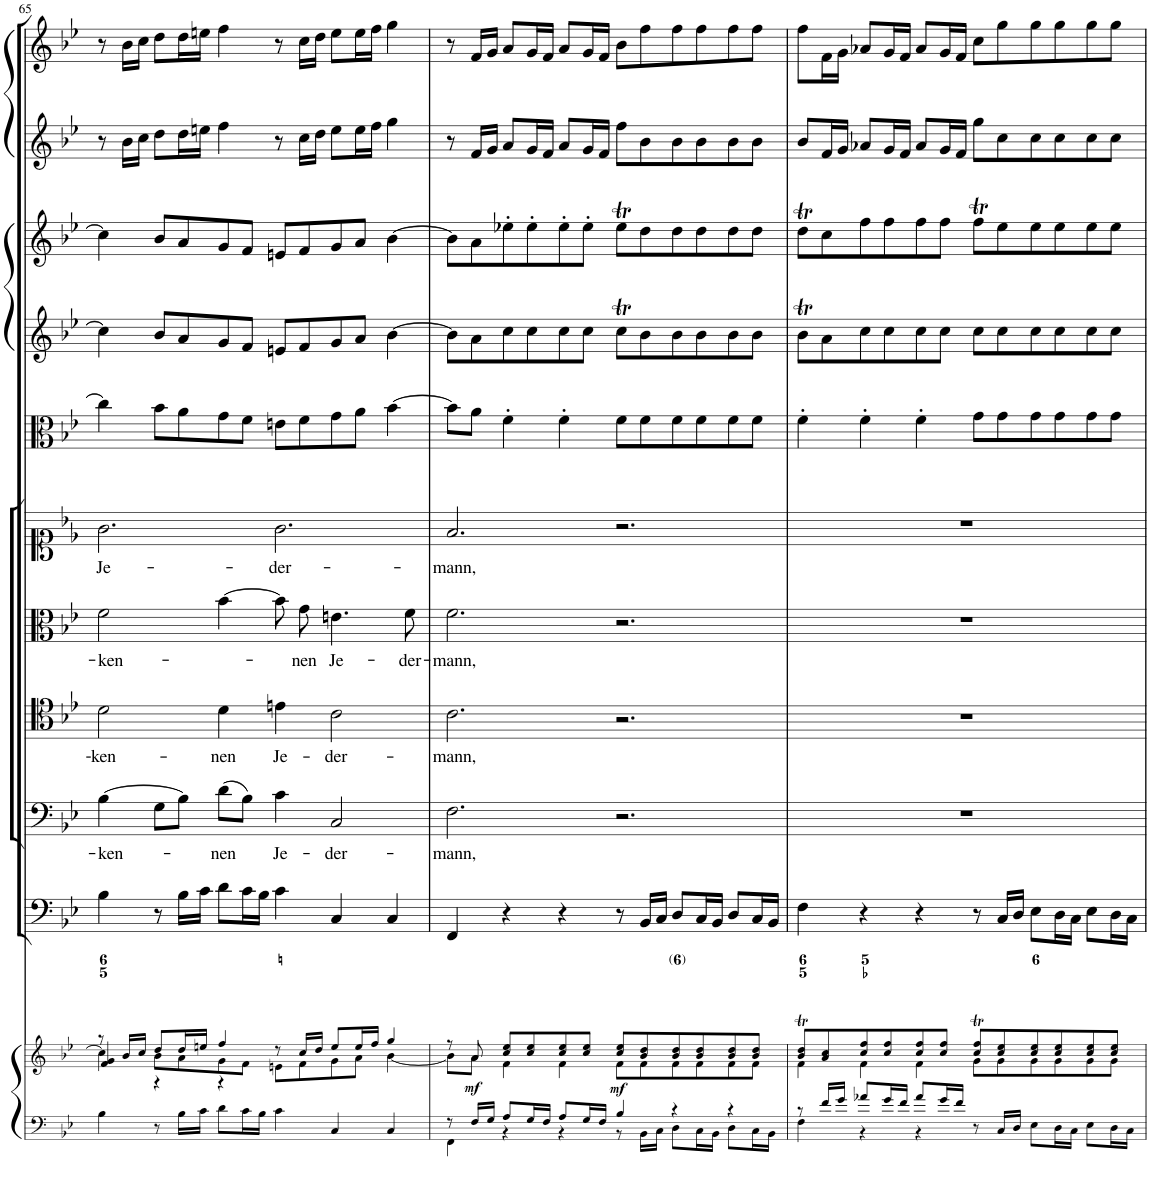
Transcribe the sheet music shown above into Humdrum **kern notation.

**kern	**kern	**dynam	**kern	**kern	**text	**kern	**text	**kern	**text	**kern	**text	**kern	**kern	**kern	**kern	**kern
*part11	*part11	*part11	*part10	*part9	*part9	*part8	*part8	*part7	*part7	*part6	*part6	*part5	*part4	*part3	*part2	*part1
*staff12	*staff11	*staff11/12	*staff10	*staff9	*staff9	*staff8	*staff8	*staff7	*staff7	*staff6	*staff6	*staff5	*staff4	*staff3	*staff2	*staff1
*I"Piano reduction	*	*	*I"Continuo	*I"Basso	*	*I"Tenore	*	*I"Alto	*	*I"Soprano Corno col Soprano	*	*I"Viola	*I"Violino II	*I"Violino I	*I"Oboe II	*I"Oboe I
*I'Pno	*	*	*	*	*	*	*	*	*	*	*	*I'Vla	*I'Vln	*I'Vln	*I'Ob	*I'Ob
!!LO:PB:g=z
*clefF4	*clefG2	*	*clefF4	*clefF4	*	*clefC4	*	*clefC3	*	*clefC1	*	*clefC3	*clefG2	*clefG2	*clefG2	*clefG2
*k[b-e-]	*k[b-e-]	*	*k[b-e-]	*k[b-e-]	*	*k[b-e-]	*	*k[b-e-]	*	*k[b-e-]	*	*k[b-e-]	*k[b-e-]	*k[b-e-]	*k[b-e-]	*k[b-e-]
*M6/4	*M6/4	*	*M6/4	*M6/4	*	*M6/4	*	*M6/4	*	*M6/4	*	*M6/4	*M6/4	*M6/4	*M6/4	*M6/4
=65	=65	=65	=65	=65	=65	=65	=65	=65	=65	=65	=65	=65	=65	=65	=65	=65
*	*^	*	*	*	*	*	*	*	*	*	*	*	*	*	*	*
*	*	*^	*	*	*	*	*	*	*	*	*	*	*	*	*	*	*
!	!	!	!	!	!	!	!LO:LY:b	!	!LO:LY:b	!	!LO:LY:b	!	!LO:LY:b	!	!	!	!	!
4B-\	8r	4cc\]	4f/ 4g/	.	4B-\	[4B-\	-ken-	2d\	-ken-	2f\	-ken-	2.g\	Je-	4cc\]	4cc\]	4cc\]	8r	8r
.	16b-/LL	.	.	.	.	.	.	.	.	.	.	.	.	.	.	.	16b-\LL	16b-\LL
.	16cc/JJ	.	.	.	.	.	.	.	.	.	.	.	.	.	.	.	16cc\JJ	16cc\JJ
8r	8dd/L	8b-\L	4r	.	8r	8G\L	.	.	.	.	.	.	.	8b-\L	8b-/L	8b-/L	8dd\L	8dd\L
16B-\LL	16dd/L	8a\	.	.	16B-\LL	8B-\J]	.	.	.	.	.	.	.	8a\	8a/	8a/	16dd\L	16dd\L
16c\JJ	16een/JJ	.	.	.	16c\JJ	.	.	.	.	.	.	.	.	.	.	.	16een\JJ	16een\JJ
!	!	!	!	!	!	!	!LO:LY:b	!	!LO:LY:b	!	!	!	!	!	!	!	!	!
8d\L	4ff/	8g\	4r	.	8d\L	(8d\L	-nen	4d\	-nen	[4b-\	.	.	.	8g\	8g/	8g/	4ff\	4ff\
16c\L	.	8f\J	.	.	16c\L	8B-\J)	.	.	.	.	.	.	.	8f\J	8f/J	8f/J	.	.
16B-\JJ	.	.	.	.	16B-\JJ	.	.	.	.	.	.	.	.	.	.	.	.	.
!	!	!	!	!	!	!	!LO:LY:b	!	!LO:LY:b	!	!	!	!LO:LY:b	!	!	!	!	!
4c\	8r	8en\L	2.ryy	.	4c\	4c\	Je-	4en\	Je-	8b-\L]	.	2.g\	-der-	8en\L	8en/L	8en/L	8r	8r
!	!	!	!	!	!	!	!	!	!	!	!LO:LY:b	!	!	!	!	!	!	!
.	16cc/LL	8f\	.	.	.	.	.	.	.	8g\J	-nen	.	.	8f\	8f/	8f/	16cc\LL	16cc\LL
.	16dd/JJ	.	.	.	.	.	.	.	.	.	.	.	.	.	.	.	16dd\JJ	16dd\JJ
!	!	!	!	!	!	!	!LO:LY:b	!	!LO:LY:b	!	!LO:LY:b	!	!	!	!	!	!	!
4C/	8ee/L	8g\	.	.	4C/	2C/	-der-	2c\	-der-	4.en\	Je-	.	.	8g\	8g/	8g/	8ee\L	8ee\L
.	16ee/L	8a\J	.	.	.	.	.	.	.	.	.	.	.	8a\J	8a/J	8a/J	16ee\L	16ee\L
.	16ff/JJ	.	.	.	.	.	.	.	.	.	.	.	.	.	.	.	16ff\JJ	16ff\JJ
4C/	4gg/	[4b-\	.	.	4C/	.	.	.	.	.	.	.	.	[4b-\	[4b-\	[4b-\	4gg\	4gg\
!	!	!	!	!	!	!	!	!	!	!	!LO:LY:b	!	!	!	!	!	!	!
.	.	.	.	.	.	.	.	.	.	8f\	-der-	.	.	.	.	.	.	.
*	*	*v	*v	*	*	*	*	*	*	*	*	*	*	*	*	*	*	*
=66	=66	=66	=66	=66	=66	=66	=66	=66	=66	=66	=66	=66	=66	=66	=66	=66	=66
*^	*	*	*	*	*	*	*	*	*	*	*	*	*	*	*	*	*
!	!	!	!	!	!	!	!LO:LY:b	!	!LO:LY:b	!	!LO:LY:b	!	!LO:LY:b	!	!	!	!	!
8r	4FF\	8r	8b-\L]	.	4FF/	2.F\	-mann,	2.c\	-mann,	2.f\	-mann,	2.f/	-mann,	8b-\L]	8b-\L]	8b-\L]	8r	8r
!	!	!	!	!LO:DY:b	!	!	!	!	!	!	!	!	!	!	!	!	!	!
16F/LL	.	8a/	8a\J	mf	.	.	.	.	.	.	.	.	.	8a\J	8a\	8a\	16f/LL	16f/LL
16G/JJ	.	.	.	.	.	.	.	.	.	.	.	.	.	.	.	.	16g/JJ	16g/JJ
8A/L	4r	8cc/ 8ee-/L	4f\	.	4r	.	.	.	.	.	.	.	.	4f'\	8cc\	8ee-X'\	8a/L	8a/L
16G/L	.	8cc/ 8ee-/	.	.	.	.	.	.	.	.	.	.	.	.	8cc\	8ee-'\	16g/L	16g/L
16F/JJ	.	.	.	.	.	.	.	.	.	.	.	.	.	.	.	.	16f/JJ	16f/JJ
8A/L	4r	8cc/ 8ee-/	4f\	.	4r	.	.	.	.	.	.	.	.	4f'\	8cc\	8ee-'\	8a/L	8a/L
16G/L	.	8cc/ 8ee-/J	.	.	.	.	.	.	.	.	.	.	.	.	8cc\J	8ee-'\J	16g/L	16g/L
16F/JJ	.	.	.	.	.	.	.	.	.	.	.	.	.	.	.	.	16f/JJ	16f/JJ
!	!	!	!	!LO:DY:b	!	!	!	!	!	!	!	!	!	!	!	!	!	!
4B-/	8r	8cc/ 8ee-/L	8f\L	mf	8r	2.r	.	2.r	.	2.r	.	2.r	.	8f\L	8ccT\L	8ee-T\L	8ff\L	8b-\L
.	16BB-\LL	8b-/ 8dd/	8f\	.	16BB-/LL	.	.	.	.	.	.	.	.	8f\	8b-\	8dd\	8b-\	8ff\
.	16C\JJ	.	.	.	16C/JJ	.	.	.	.	.	.	.	.	.	.	.	.	.
4r	8D\L	8b-/ 8dd/	8f\	.	8D/L	.	.	.	.	.	.	.	.	8f\	8b-\	8dd\	8b-\	8ff\
.	16C\L	8b-/ 8dd/	8f\	.	16C/L	.	.	.	.	.	.	.	.	8f\	8b-\	8dd\	8b-\	8ff\
.	16BB-\JJ	.	.	.	16BB-/JJ	.	.	.	.	.	.	.	.	.	.	.	.	.
4r	8D\L	8b-/ 8dd/	8f\	.	8D/L	.	.	.	.	.	.	.	.	8f\	8b-\	8dd\	8b-\	8ff\
.	16C\L	8b-/ 8dd/J	8f\J	.	16C/L	.	.	.	.	.	.	.	.	8f\J	8b-\J	8dd\J	8b-\J	8ff\J
.	16BB-\JJ	.	.	.	16BB-/JJ	.	.	.	.	.	.	.	.	.	.	.	.	.
=67	=67	=67	=67	=67	=67	=67	=67	=67	=67	=67	=67	=67	=67	=67	=67	=67	=67	=67
8r	4F\	8b-/T 8dd/TL	4f\	.	4F\	1.r	.	1.r	.	1.r	.	1.r	.	4f'\	8b-T\L	8ddt\L	8b-/L	8ff\L
16f/LL	.	8a/ 8cc/	.	.	.	.	.	.	.	.	.	.	.	.	8a\	8cc\	16f/L	16f\L
16g/JJ	.	.	.	.	.	.	.	.	.	.	.	.	.	.	.	.	16g/JJ	16g\JJ
8a-X/L	4r	8cc/ 8ff/	4f\	.	4r	.	.	.	.	.	.	.	.	4f'\	8cc\	8ff\	8a-X/L	8a-X/L
16g/L	.	8cc/ 8ff/	.	.	.	.	.	.	.	.	.	.	.	.	8cc\	8ff\	16g/L	16g/L
16f/JJ	.	.	.	.	.	.	.	.	.	.	.	.	.	.	.	.	16f/JJ	16f/JJ
8a-/L	4r	8cc/ 8ff/	4f\	.	4r	.	.	.	.	.	.	.	.	4f'\	8cc\	8ff\	8a-/L	8a-/L
16g/L	.	8cc/ 8ff/J	.	.	.	.	.	.	.	.	.	.	.	.	8cc\J	8ff\J	16g/L	16g/L
16f/JJ	.	.	.	.	.	.	.	.	.	.	.	.	.	.	.	.	16f/JJ	16f/JJ
8r	2ryy	8cc/T 8ff/TL	8g\L	.	8r	.	.	.	.	.	.	.	.	8g\L	8cc\L	8ffT\L	8gg\L	8cc\L
16C/LL	.	8cc/ 8ee-/	8g\	.	16C/LL	.	.	.	.	.	.	.	.	8g\	8cc\	8ee-\	8cc\	8gg\
16D/JJ	.	.	.	.	16D/JJ	.	.	.	.	.	.	.	.	.	.	.	.	.
8E-\L	.	8cc/ 8ee-/	8g\	.	8E-\L	.	.	.	.	.	.	.	.	8g\	8cc\	8ee-\	8cc\	8gg\
16D\L	.	8cc/ 8ee-/	8g\	.	16D\L	.	.	.	.	.	.	.	.	8g\	8cc\	8ee-\	8cc\	8gg\
16C\JJ	.	.	.	.	16C\JJ	.	.	.	.	.	.	.	.	.	.	.	.	.
8E-\L	4ryy	8cc/ 8ee-/	8g\	.	8E-\L	.	.	.	.	.	.	.	.	8g\	8cc\	8ee-\	8cc\	8gg\
16D\L	.	8cc/ 8ee-/J	8g\J	.	16D\L	.	.	.	.	.	.	.	.	8g\J	8cc\J	8ee-\J	8cc\J	8gg\J
16C\JJ	.	.	.	.	16C\JJ	.	.	.	.	.	.	.	.	.	.	.	.	.
*v	*v	*	*	*	*	*	*	*	*	*	*	*	*	*	*	*	*	*
*	*v	*v	*	*	*	*	*	*	*	*	*	*	*	*	*	*	*
=	=	=	=	=	=	=	=	=	=	=	=	=	=	=	=	=
*-	*-	*-	*-	*-	*-	*-	*-	*-	*-	*-	*-	*-	*-	*-	*-	*-
